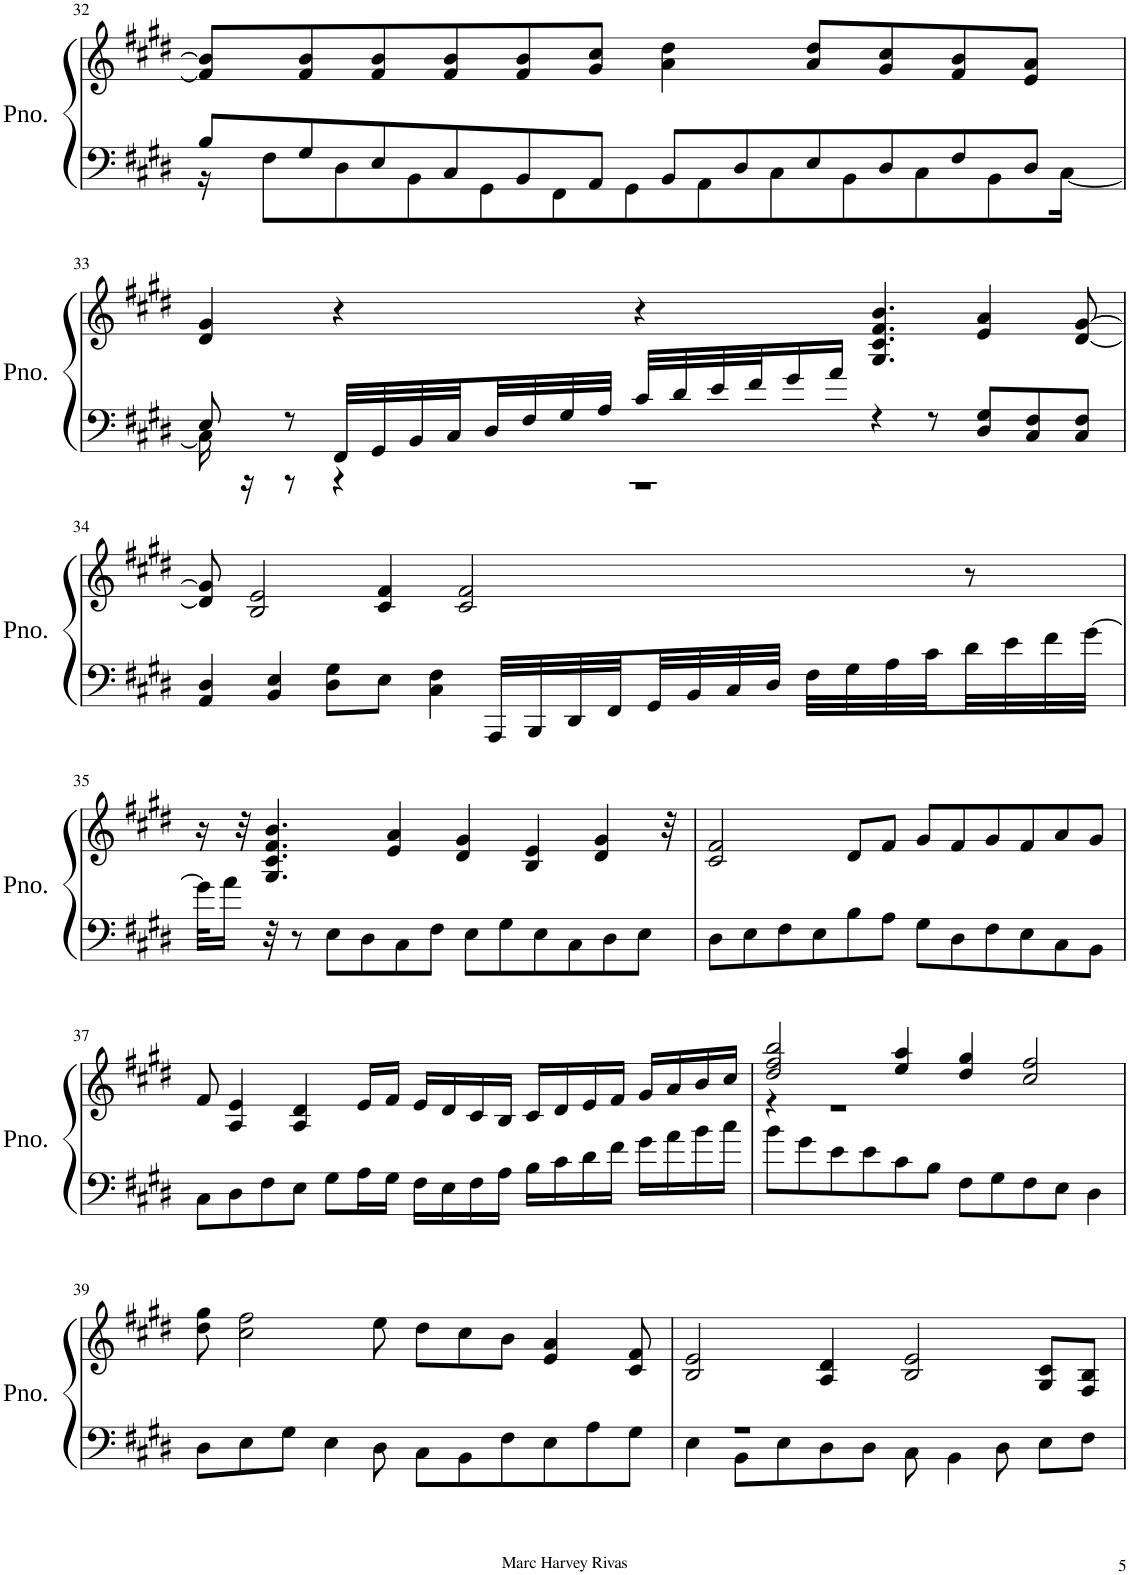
**kern	**kern
*part1	*part1
*staff2	*staff1
*I"Piano	*
*I'Pno.	*
!!LO:PB:g=z
*clefF4	*clefG2
*k[f#c#g#d#]	*k[f#c#g#d#]
*M6/4	*M6/4
=32	=32
*^	*
8B/L	16r	8f#/] 8b/]L
.	8F#\L	.
8G#/	.	8f#/ 8b/
.	8D#\	.
8E/	.	8f#/ 8b/
.	8BB\	.
8C#/	.	8f#/ 8b/
.	8GG#\	.
8BB/	.	8f#/ 8b/
.	8FF#\	.
8AA/J	.	8g#/ 8cc#/J
.	8GG#\	.
8BB/L	.	4a\ 4dd#\
.	8AA\	.
8D#/	.	.
.	8C#\	.
8E/	.	8a/ 8dd#/L
.	8BB\	.
8D#/	.	8g#/ 8cc#/
.	8C#\	.
8F#/	.	8f#/ 8b/
.	8BB\	.
8D#/J	.	8e/ 8a/J
.	[16C#\Jk	.
!!LO:LB:g=z
=33	=33	=33
8E/	16C#\]	4d#/ 4g#/
.	16r	.
8r	8r	.
32FF#/LLL	4r	4r
32GG#/	.	.
32BB/	.	.
32C#/	.	.
32D#/	.	.
32F#/	.	.
32G#/	.	.
32A/JJJ	.	.
32c#/LLL	1r	4r
32d#/	.	.
32e/	.	.
32f#/J	.	.
16g#/	.	.
16a/JJ	.	.
4r	.	4.G#/ 4.c#/ 4.f#/ 4.b/
8r	.	.
8D#/ 8G#/L	.	4e/ 4a/
8C#/ 8F#/	.	.
8C#/ 8F#/J	.	[8d#/ [8g#/
*v	*v	*
!!LO:LB:g=z
=34	=34
4AA/ 4D#/	8d#/] 8g#/]
.	2B/ 2e/
4BB/ 4E/	.
8D#\ 8G#\L	.
8E\J	4c#/ 4f#/
4C#\ 4F#\	.
.	2c#/ 2f#/
32AAA/LLL	.
32BBB/	.
32DD#/	.
32FF#/	.
32GG#/	.
32BB/	.
32C#/	.
32D#/JJJ	.
32F#\LLL	.
32G#\	.
32A\	.
32c#\	.
32d#\	8r
32e\	.
32f#\	.
[32g#\JJJ	.
!!LO:LB:g=z
=35	=35
32g#\KLL]	16r
16a\JJ	.
.	32r
32r	4.G#/ 4.c#/ 4.f#/ 4.b/
8r	.
8E\L	.
8D#\	.
.	4e/ 4a/
8C#\	.
8F#\J	.
.	4d#/ 4g#/
8E\L	.
8G#\	.
.	4B/ 4e/
8E\	.
8C#\	.
.	4d#/ 4g#/
8D#\	.
8E\J	.
.	32r
=36	=36
8D#\L	2c#/ 2f#/
8E\	.
8F#\	.
8E\	.
8B\	8d#/L
8A\J	8f#/J
8G#\L	8g#/L
8D#\	8f#/
8F#\	8g#/
8E\	8f#/
8C#\	8a/
8BB\J	8g#/J
!!LO:LB:g=z
=37	=37
8C#\L	8f#/
8D#\	4A/ 4e/
8F#\	.
8E\J	4A/ 4d#/
8G#\L	.
16A\L	16e/LL
16G#\JJ	16f#/JJ
16F#\LL	16e/LL
16E\	16d#/
16F#\	16c#/
16A\JJ	16B/JJ
16B\LL	16c#/LL
16c#\	16d#/
16d#\	16e/
16f#\JJ	16f#/JJ
16g#\LL	16g#/LL
16a\	16a/
16b\	16b/
16cc#\JJ	16cc#/JJ
=38	=38
*	*^
8b\L	2dd#/ 2ff#/ 2bb/	4r
8g#\	.	.
8e\	.	1r
8e\	.	.
8c#\	4ee/ 4aa/	.
8B\J	.	.
8F#\L	4dd#/ 4gg#/	.
8G#\	.	.
8F#\	2cc#/ 2ff#/	.
8E\J	.	.
4D#\	.	4ryy
*	*v	*v
!!LO:LB:g=z
=39	=39
8D#\L	8dd#\ 8gg#\
8E\	2cc#\ 2ff#\
8G#\J	.
4E\	.
8D#\	8ee\
8C#\L	8dd#\L
8BB\	8cc#\
8F#\	8b\J
8E\	4e/ 4a/
8A\	.
8G#\J	8c#/ 8f#/
=40	=40
*^	*
4E\	4ryy	2B/ 2e/
1r	8BB\L	.
.	8E\	.
.	8D#\	4A/ 4d#/
.	8D#\J	.
.	8C#\	2B/ 2e/
.	4BB\	.
.	8D#\	.
8E\L	4ryy	8G#/ 8c#/L
8F#\J	.	8F#/ 8B/J
*v	*v	*
=	=
*-	*-
